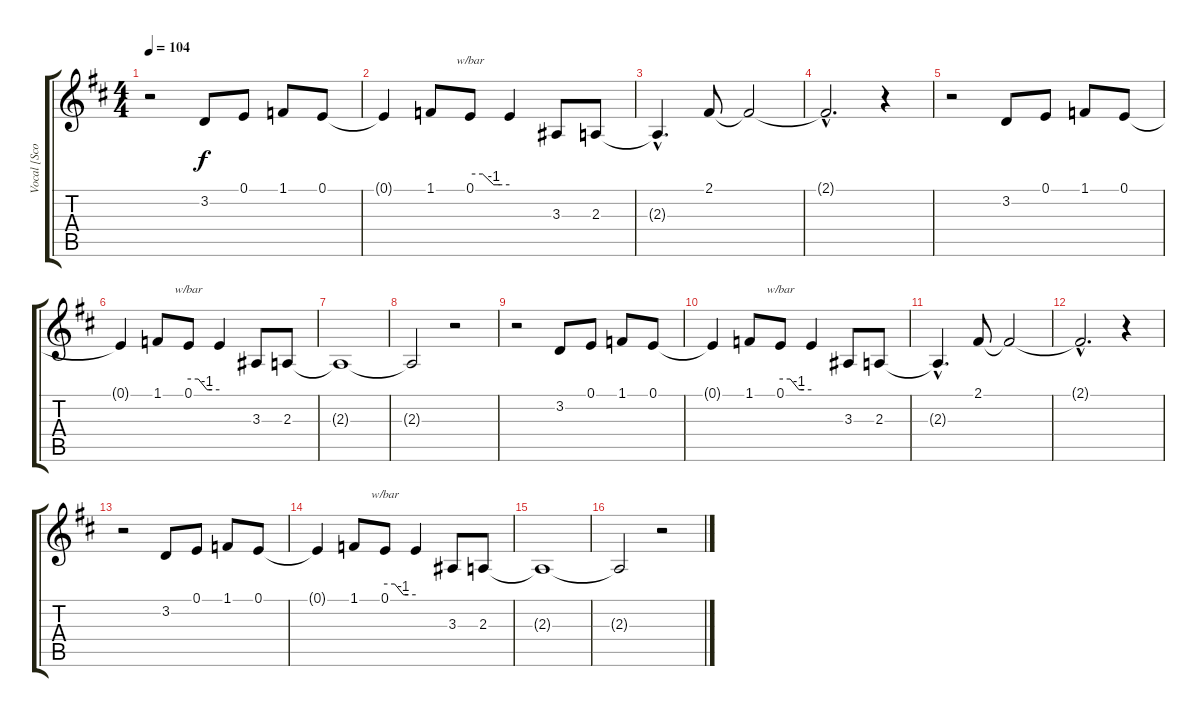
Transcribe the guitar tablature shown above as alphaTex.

\track ("Vocal [Scott]" "Vocal [Sco") {instrument lead2sawtooth}
\staff {score tabs}
\tuning (E4 B3 G3 D3 A2 E2) {hide}
\ts (4 4)
\tempo 104
\clef g2
\ks d
r.2{dy f} 3.2.8 0.1.8 1.1.8 0.1.8 |
0.1{t}.4 1.1.8 0.1.8{tbe (custom default 0 0 19 0 36 -4 45 -4 60 -4)} 0.1{t}.4 3.3.8 2.3.8 |
2.3{hac t}.4{d} 2.1.8 2.1{t}.2 |
2.1{hac t}.2{d} r.4 |
r.2 3.2.8 0.1.8 1.1.8 0.1.8 |
0.1{t}.4 1.1.8 0.1.8{tbe (custom default 0 0 19 0 36 -4 45 -4 60 -4)} 0.1{t}.4 3.3.8 2.3.8 |
2.3{t}.1 |
2.3{t}.2 r.2 |
r.2 3.2.8 0.1.8 1.1.8 0.1.8 |
0.1{t}.4 1.1.8 0.1.8{tbe (custom default 0 0 19 0 36 -4 45 -4 60 -4)} 0.1{t}.4 3.3.8 2.3.8 |
2.3{hac t}.4{d} 2.1.8 2.1{t}.2 |
2.1{hac t}.2{d} r.4 |
r.2 3.2.8 0.1.8 1.1.8 0.1.8 |
0.1{t}.4 1.1.8 0.1.8{tbe (custom default 0 0 19 0 36 -4 45 -4 60 -4)} 0.1{t}.4 3.3.8 2.3.8 |
2.3{t}.1 |
2.3{t}.2 r.2
